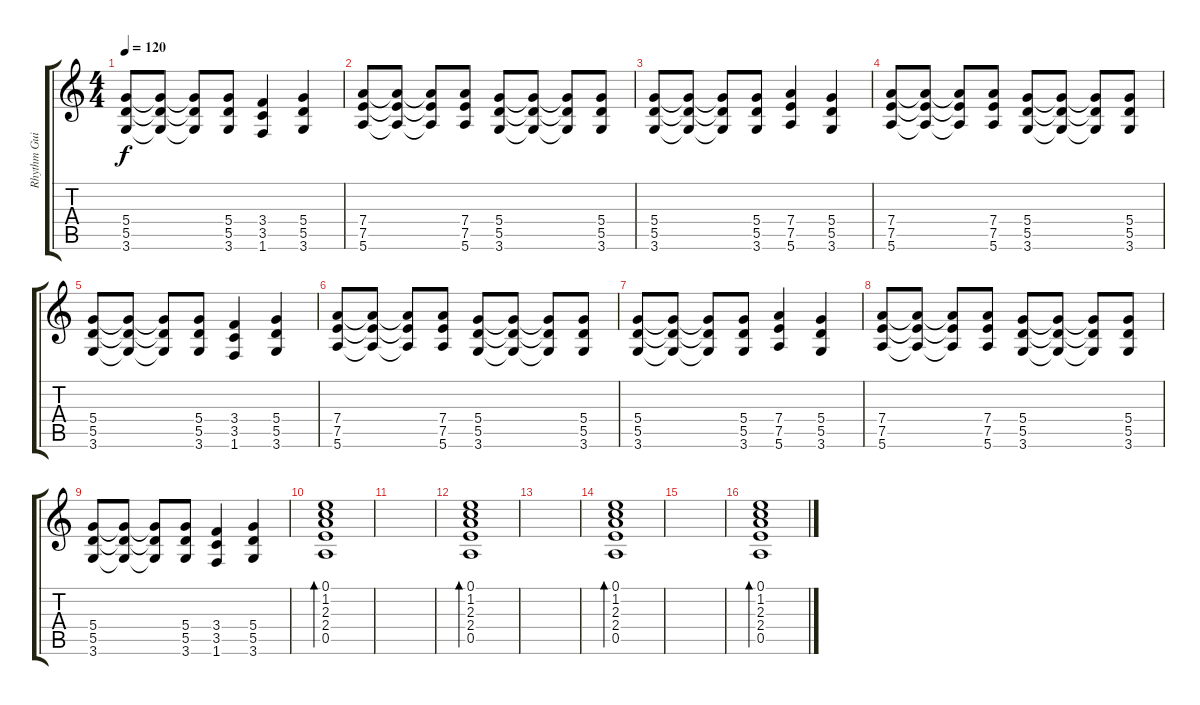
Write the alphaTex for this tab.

\track ("Rhythm Guitar 1" "Rhythm Gui") {instrument electricguitarjazz}
\staff {score tabs}
\tuning (E4 B3 G3 D3 A2 E2) {hide}
\ts (4 4)
\tempo 120
\clef g2
\ks c
(5.4 5.5 3.6).8{dy f} (5.4{t} 5.5{t} 3.6{t}).8 (5.4{t} 5.5{t} 3.6{t}).8 (5.4 5.5 3.6).8 (3.4 3.5 1.6).4 (5.4 5.5 3.6).4 |
(7.4 7.5 5.6).8{instrument overdrivenguitar} (7.4{t} 7.5{t} 5.6{t}).8 (7.4{t} 7.5{t} 5.6{t}).8 (7.4 7.5 5.6).8 (5.4 5.5 3.6).8 (5.4{t} 5.5{t} 3.6{t}).8 (5.4{t} 5.5{t} 3.6{t}).8 (5.4 5.5 3.6).8 |
(5.4 5.5 3.6).8 (5.4{t} 5.5{t} 3.6{t}).8 (5.4{t} 5.5{t} 3.6{t}).8 (5.4 5.5 3.6).8 (7.4 7.5 5.6).4 (5.4 5.5 3.6).4 |
(7.4 7.5 5.6).8 (7.4{t} 7.5{t} 5.6{t}).8 (7.4{t} 7.5{t} 5.6{t}).8 (7.4 7.5 5.6).8 (5.4 5.5 3.6).8 (5.4{t} 5.5{t} 3.6{t}).8 (5.4{t} 5.5{t} 3.6{t}).8 (5.4 5.5 3.6).8 |
(5.4 5.5 3.6).8 (5.4{t} 5.5{t} 3.6{t}).8 (5.4{t} 5.5{t} 3.6{t}).8 (5.4 5.5 3.6).8 (3.4 3.5 1.6).4 (5.4 5.5 3.6).4 |
(7.4 7.5 5.6).8 (7.4{t} 7.5{t} 5.6{t}).8 (7.4{t} 7.5{t} 5.6{t}).8 (7.4 7.5 5.6).8 (5.4 5.5 3.6).8 (5.4{t} 5.5{t} 3.6{t}).8 (5.4{t} 5.5{t} 3.6{t}).8 (5.4 5.5 3.6).8 |
(5.4 5.5 3.6).8 (5.4{t} 5.5{t} 3.6{t}).8 (5.4{t} 5.5{t} 3.6{t}).8 (5.4 5.5 3.6).8 (7.4 7.5 5.6).4 (5.4 5.5 3.6).4 |
(7.4 7.5 5.6).8 (7.4{t} 7.5{t} 5.6{t}).8 (7.4{t} 7.5{t} 5.6{t}).8 (7.4 7.5 5.6).8 (5.4 5.5 3.6).8 (5.4{t} 5.5{t} 3.6{t}).8 (5.4{t} 5.5{t} 3.6{t}).8 (5.4 5.5 3.6).8 |
(5.4 5.5 3.6).8 (5.4{t} 5.5{t} 3.6{t}).8 (5.4{t} 5.5{t} 3.6{t}).8 (5.4 5.5 3.6).8 (3.4 3.5 1.6).4 (5.4 5.5 3.6).4 |
(0.1 1.2 2.3 2.4 0.5).1{bd 60 volume 7 instrument electricguitarjazz} |
|
(0.1 1.2 2.3 2.4 0.5).1{bd 60 volume 7 instrument electricguitarjazz} |
|
(0.1 1.2 2.3 2.4 0.5).1{bd 60 volume 7 instrument electricguitarjazz} |
|
(0.1 1.2 2.3 2.4 0.5).1{bd 60 volume 7 instrument electricguitarjazz}
